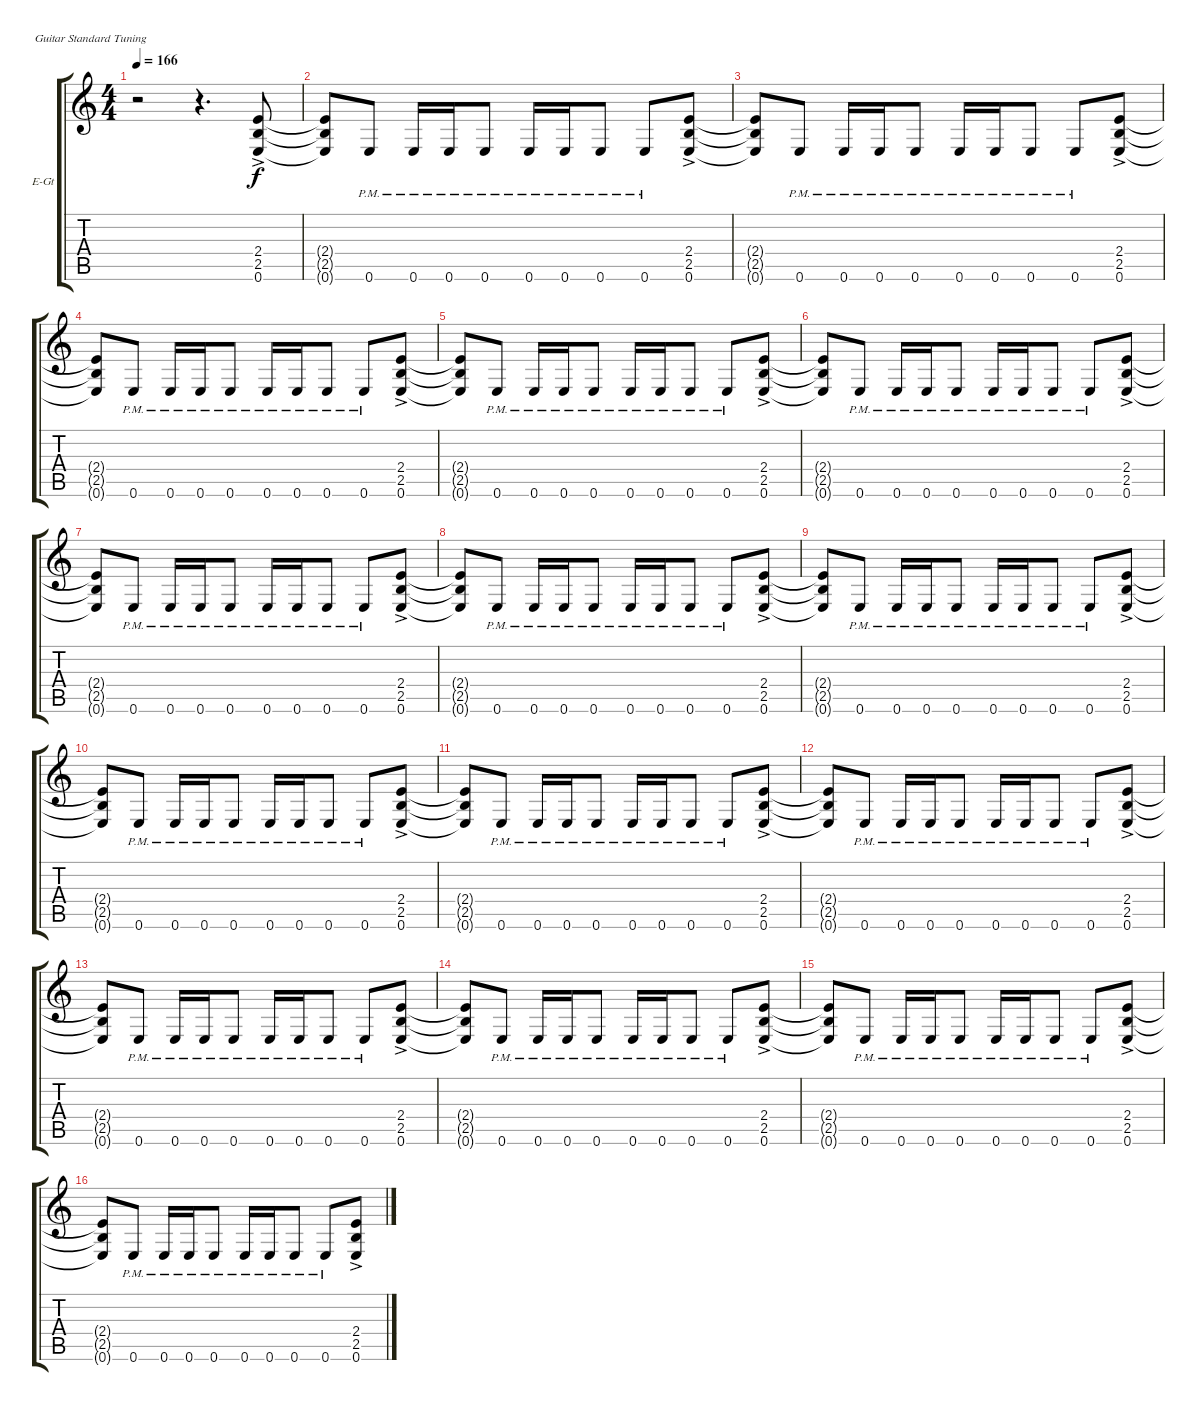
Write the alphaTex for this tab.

\defaultSystemsLayout 4
\bracketExtendMode groupsimilarinstruments
\firstSystemTrackNameOrientation horizontal
\otherSystemsTrackNameOrientation horizontal
\track ("Kirk Hammett (Rhythm)" "E-Gt") {instrument distortionguitar}
\staff {score tabs}
\tuning (E4 B3 G3 D3 A2 E2)
\ts (4 4)
\tempo 166
\clef g2
\scale
0.487395
\ks c
r.2{dy f instrument distortionguitar} r.4{d} (0.6{ac} 2.5{ac} 2.4{ac}).8 |
\scale
0.256303 (0.6{t} 2.5{t} 2.4{t}).8 0.6{pm}.8 0.6{pm}.16 0.6{pm}.16 0.6{pm}.8 0.6{pm}.16 0.6{pm}.16 0.6{pm}.8 0.6{pm}.8 (0.6{ac} 2.5{ac} 2.4{ac}).8 |
\scale
0.256303 (0.6{t} 2.5{t} 2.4{t}).8 0.6{pm}.8 0.6{pm}.16 0.6{pm}.16 0.6{pm}.8 0.6{pm}.16 0.6{pm}.16 0.6{pm}.8 0.6{pm}.8 (0.6{ac} 2.5{ac} 2.4{ac}).8 |
(0.6{t} 2.5{t} 2.4{t}).8 0.6{pm}.8 0.6{pm}.16 0.6{pm}.16 0.6{pm}.8 0.6{pm}.16 0.6{pm}.16 0.6{pm}.8 0.6{pm}.8 (0.6{ac} 2.5{ac} 2.4{ac}).8 |
(0.6{t} 2.5{t} 2.4{t}).8 0.6{pm}.8 0.6{pm}.16 0.6{pm}.16 0.6{pm}.8 0.6{pm}.16 0.6{pm}.16 0.6{pm}.8 0.6{pm}.8 (0.6{ac} 2.5{ac} 2.4{ac}).8 |
(0.6{t} 2.5{t} 2.4{t}).8 0.6{pm}.8 0.6{pm}.16 0.6{pm}.16 0.6{pm}.8 0.6{pm}.16 0.6{pm}.16 0.6{pm}.8 0.6{pm}.8 (0.6{ac} 2.5{ac} 2.4{ac}).8 |
(0.6{t} 2.5{t} 2.4{t}).8 0.6{pm}.8 0.6{pm}.16 0.6{pm}.16 0.6{pm}.8 0.6{pm}.16 0.6{pm}.16 0.6{pm}.8 0.6{pm}.8 (0.6{ac} 2.5{ac} 2.4{ac}).8 |
(0.6{t} 2.5{t} 2.4{t}).8 0.6{pm}.8 0.6{pm}.16 0.6{pm}.16 0.6{pm}.8 0.6{pm}.16 0.6{pm}.16 0.6{pm}.8 0.6{pm}.8 (0.6{ac} 2.5{ac} 2.4{ac}).8 |
(0.6{t} 2.5{t} 2.4{t}).8 0.6{pm}.8 0.6{pm}.16 0.6{pm}.16 0.6{pm}.8 0.6{pm}.16 0.6{pm}.16 0.6{pm}.8 0.6{pm}.8 (0.6{ac} 2.5{ac} 2.4{ac}).8 |
(0.6{t} 2.5{t} 2.4{t}).8 0.6{pm}.8 0.6{pm}.16 0.6{pm}.16 0.6{pm}.8 0.6{pm}.16 0.6{pm}.16 0.6{pm}.8 0.6{pm}.8 (0.6{ac} 2.5{ac} 2.4{ac}).8 |
(0.6{t} 2.5{t} 2.4{t}).8 0.6{pm}.8 0.6{pm}.16 0.6{pm}.16 0.6{pm}.8 0.6{pm}.16 0.6{pm}.16 0.6{pm}.8 0.6{pm}.8 (0.6{ac} 2.5{ac} 2.4{ac}).8 |
(0.6{t} 2.5{t} 2.4{t}).8 0.6{pm}.8 0.6{pm}.16 0.6{pm}.16 0.6{pm}.8 0.6{pm}.16 0.6{pm}.16 0.6{pm}.8 0.6{pm}.8 (0.6{ac} 2.5{ac} 2.4{ac}).8 |
(0.6{t} 2.5{t} 2.4{t}).8 0.6{pm}.8 0.6{pm}.16 0.6{pm}.16 0.6{pm}.8 0.6{pm}.16 0.6{pm}.16 0.6{pm}.8 0.6{pm}.8 (0.6{ac} 2.5{ac} 2.4{ac}).8 |
(0.6{t} 2.5{t} 2.4{t}).8 0.6{pm}.8 0.6{pm}.16 0.6{pm}.16 0.6{pm}.8 0.6{pm}.16 0.6{pm}.16 0.6{pm}.8 0.6{pm}.8 (0.6{ac} 2.5{ac} 2.4{ac}).8 |
(0.6{t} 2.5{t} 2.4{t}).8 0.6{pm}.8 0.6{pm}.16 0.6{pm}.16 0.6{pm}.8 0.6{pm}.16 0.6{pm}.16 0.6{pm}.8 0.6{pm}.8 (0.6{ac} 2.5{ac} 2.4{ac}).8 |
(0.6{t} 2.5{t} 2.4{t}).8 0.6{pm}.8 0.6{pm}.16 0.6{pm}.16 0.6{pm}.8 0.6{pm}.16 0.6{pm}.16 0.6{pm}.8 0.6{pm}.8 (0.6{ac} 2.5{ac} 2.4{ac}).8
